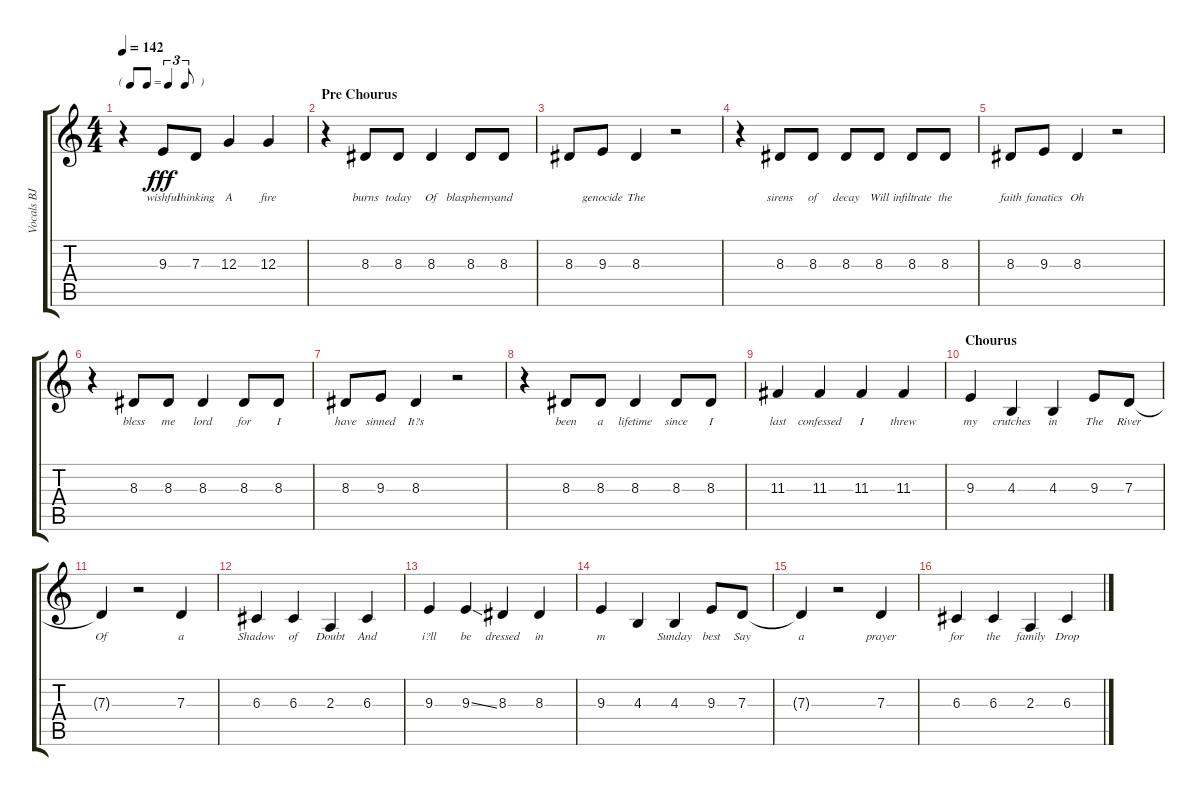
\track ("Vocals BJ" "Vocals BJ") {instrument lead6voice}
\staff {score tabs}
\tuning (E4 B3 G3 D3 A2 E2) {hide}
\ts (4 4)
\tf triplet8th
\tempo 142
\clef g2
\ks c
r.4{dy fff} 9.3.8{lyrics (0 "wishful") lyrics (1 "") lyrics (2 "") lyrics (3 "") lyrics (4 "")} 7.3.8{lyrics (0 "thinking") lyrics (1 "") lyrics (2 "") lyrics (3 "") lyrics (4 "")} 12.3.4{lyrics (0 "A") lyrics (1 "") lyrics (2 "") lyrics (3 "") lyrics (4 "")} 12.3.4{lyrics (0 "fire") lyrics (1 "") lyrics (2 "") lyrics (3 "") lyrics (4 "")} |
\section ("" "Pre Chourus")
r.4 8.3.8{lyrics (0 "burns") lyrics (1 "") lyrics (2 "") lyrics (3 "") lyrics (4 "")} 8.3.8{lyrics (0 "today") lyrics (1 "") lyrics (2 "") lyrics (3 "") lyrics (4 "")} 8.3.4{lyrics (0 "Of") lyrics (1 "") lyrics (2 "") lyrics (3 "") lyrics (4 "")} 8.3.8{lyrics (0 "blasphemy") lyrics (1 "") lyrics (2 "") lyrics (3 "") lyrics (4 "")} 8.3.8{lyrics (0 "and") lyrics (1 "") lyrics (2 "") lyrics (3 "") lyrics (4 "")} |
8.3.8{lyrics (0 "") lyrics (1 "") lyrics (2 "") lyrics (3 "") lyrics (4 "")} 9.3.8{lyrics (0 "genocide") lyrics (1 "") lyrics (2 "") lyrics (3 "") lyrics (4 "")} 8.3.4{lyrics (0 "The") lyrics (1 "") lyrics (2 "") lyrics (3 "") lyrics (4 "")} r.2 |
r.4 8.3.8{lyrics (0 "sirens") lyrics (1 "") lyrics (2 "") lyrics (3 "") lyrics (4 "")} 8.3.8{lyrics (0 "of") lyrics (1 "") lyrics (2 "") lyrics (3 "") lyrics (4 "")} 8.3.8{lyrics (0 "decay") lyrics (1 "") lyrics (2 "") lyrics (3 "") lyrics (4 "")} 8.3.8{lyrics (0 "Will") lyrics (1 "") lyrics (2 "") lyrics (3 "") lyrics (4 "")} 8.3.8{lyrics (0 "infiltrate") lyrics (1 "") lyrics (2 "") lyrics (3 "") lyrics (4 "")} 8.3.8{lyrics (0 "the") lyrics (1 "") lyrics (2 "") lyrics (3 "") lyrics (4 "")} |
8.3.8{lyrics (0 "faith") lyrics (1 "") lyrics (2 "") lyrics (3 "") lyrics (4 "")} 9.3.8{lyrics (0 "fanatics") lyrics (1 "") lyrics (2 "") lyrics (3 "") lyrics (4 "")} 8.3.4{lyrics (0 "Oh") lyrics (1 "") lyrics (2 "") lyrics (3 "") lyrics (4 "")} r.2 |
r.4 8.3.8{lyrics (0 "bless") lyrics (1 "") lyrics (2 "") lyrics (3 "") lyrics (4 "")} 8.3.8{lyrics (0 "me") lyrics (1 "") lyrics (2 "") lyrics (3 "") lyrics (4 "")} 8.3.4{lyrics (0 "lord") lyrics (1 "") lyrics (2 "") lyrics (3 "") lyrics (4 "")} 8.3.8{lyrics (0 "for") lyrics (1 "") lyrics (2 "") lyrics (3 "") lyrics (4 "")} 8.3.8{lyrics (0 "I") lyrics (1 "") lyrics (2 "") lyrics (3 "") lyrics (4 "")} |
8.3.8{lyrics (0 "have") lyrics (1 "") lyrics (2 "") lyrics (3 "") lyrics (4 "")} 9.3.8{lyrics (0 "sinned") lyrics (1 "") lyrics (2 "") lyrics (3 "") lyrics (4 "")} 8.3.4{lyrics (0 "It?s") lyrics (1 "") lyrics (2 "") lyrics (3 "") lyrics (4 "")} r.2 |
r.4 8.3.8{lyrics (0 "been") lyrics (1 "") lyrics (2 "") lyrics (3 "") lyrics (4 "")} 8.3.8{lyrics (0 "a") lyrics (1 "") lyrics (2 "") lyrics (3 "") lyrics (4 "")} 8.3.4{lyrics (0 "lifetime") lyrics (1 "") lyrics (2 "") lyrics (3 "") lyrics (4 "")} 8.3.8{lyrics (0 "since") lyrics (1 "") lyrics (2 "") lyrics (3 "") lyrics (4 "")} 8.3.8{lyrics (0 "I") lyrics (1 "") lyrics (2 "") lyrics (3 "") lyrics (4 "")} |
11.3.4{lyrics (0 "last") lyrics (1 "") lyrics (2 "") lyrics (3 "") lyrics (4 "")} 11.3.4{lyrics (0 "confessed") lyrics (1 "") lyrics (2 "") lyrics (3 "") lyrics (4 "")} 11.3.4{lyrics (0 "I") lyrics (1 "") lyrics (2 "") lyrics (3 "") lyrics (4 "")} 11.3.4{lyrics (0 "threw") lyrics (1 "") lyrics (2 "") lyrics (3 "") lyrics (4 "")} |
\section ("" "Chourus")
9.3.4{lyrics (0 "my") lyrics (1 "") lyrics (2 "") lyrics (3 "") lyrics (4 "")} 4.3.4{lyrics (0 "crutches") lyrics (1 "") lyrics (2 "") lyrics (3 "") lyrics (4 "")} 4.3.4{lyrics (0 "in") lyrics (1 "") lyrics (2 "") lyrics (3 "") lyrics (4 "")} 9.3.8{lyrics (0 "The") lyrics (1 "") lyrics (2 "") lyrics (3 "") lyrics (4 "")} 7.3.8{lyrics (0 "River") lyrics (1 "") lyrics (2 "") lyrics (3 "") lyrics (4 "")} |
7.3{t}.4{lyrics (0 "Of") lyrics (1 "") lyrics (2 "") lyrics (3 "") lyrics (4 "")} r.2 7.3.4{lyrics (0 "a") lyrics (1 "") lyrics (2 "") lyrics (3 "") lyrics (4 "")} |
6.3.4{lyrics (0 "Shadow") lyrics (1 "") lyrics (2 "") lyrics (3 "") lyrics (4 "")} 6.3.4{lyrics (0 "of") lyrics (1 "") lyrics (2 "") lyrics (3 "") lyrics (4 "")} 2.3.4{lyrics (0 "Doubt") lyrics (1 "") lyrics (2 "") lyrics (3 "") lyrics (4 "")} 6.3.4{lyrics (0 "And") lyrics (1 "") lyrics (2 "") lyrics (3 "") lyrics (4 "")} |
9.3.4{lyrics (0 "i?ll") lyrics (1 "") lyrics (2 "") lyrics (3 "") lyrics (4 "")} 9.3{ss}.4{lyrics (0 "be") lyrics (1 "") lyrics (2 "") lyrics (3 "") lyrics (4 "")} 8.3.4{lyrics (0 "dressed") lyrics (1 "") lyrics (2 "") lyrics (3 "") lyrics (4 "")} 8.3.4{lyrics (0 "in") lyrics (1 "") lyrics (2 "") lyrics (3 "") lyrics (4 "")} |
9.3.4{lyrics (0 "m") lyrics (1 "") lyrics (2 "") lyrics (3 "") lyrics (4 "")} 4.3.4{lyrics (0 "") lyrics (1 "") lyrics (2 "") lyrics (3 "") lyrics (4 "")} 4.3.4{lyrics (0 "Sunday") lyrics (1 "") lyrics (2 "") lyrics (3 "") lyrics (4 "")} 9.3.8{lyrics (0 "best") lyrics (1 "") lyrics (2 "") lyrics (3 "") lyrics (4 "")} 7.3.8{lyrics (0 "Say") lyrics (1 "") lyrics (2 "") lyrics (3 "") lyrics (4 "")} |
7.3{t}.4{lyrics (0 "a") lyrics (1 "") lyrics (2 "") lyrics (3 "") lyrics (4 "")} r.2 7.3.4{lyrics (0 "prayer") lyrics (1 "") lyrics (2 "") lyrics (3 "") lyrics (4 "")} |
6.3.4{lyrics (0 "for") lyrics (1 "") lyrics (2 "") lyrics (3 "") lyrics (4 "")} 6.3.4{lyrics (0 "the") lyrics (1 "") lyrics (2 "") lyrics (3 "") lyrics (4 "")} 2.3.4{lyrics (0 "family") lyrics (1 "") lyrics (2 "") lyrics (3 "") lyrics (4 "")} 6.3.4{lyrics (0 "Drop") lyrics (1 "") lyrics (2 "") lyrics (3 "") lyrics (4 "")}
